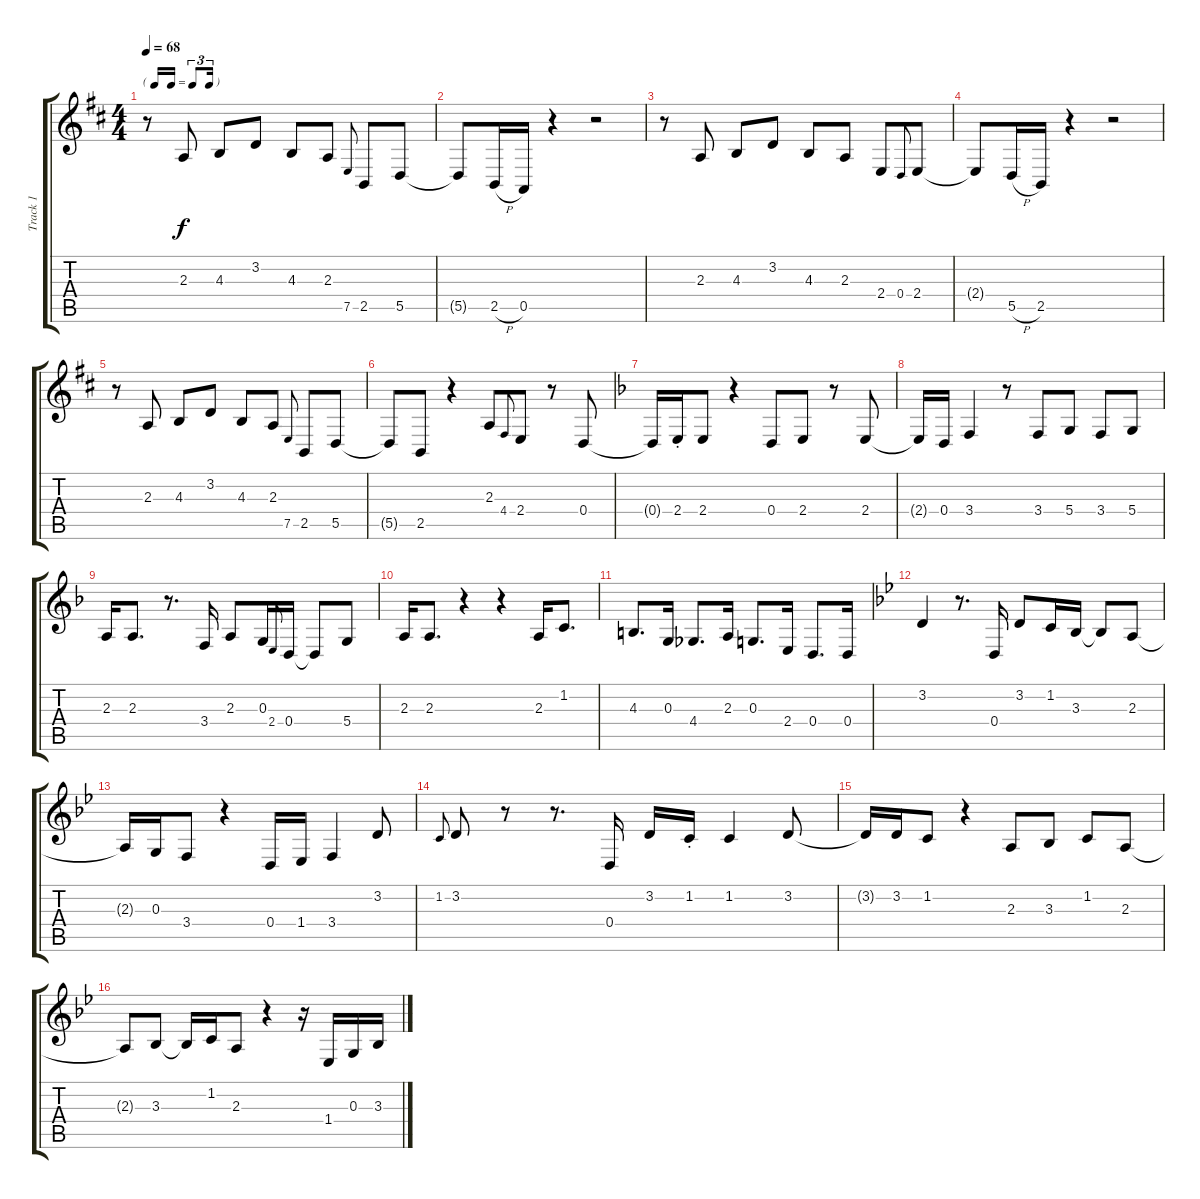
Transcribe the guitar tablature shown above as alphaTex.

\track ("Track 1" "Track 1") {instrument tenorsax}
\staff {score tabs}
\tuning (E4 B3 G3 D3 A2 E2) {hide}
\ts (4 4)
\tf triplet16th
\tempo 68
\clef g2
\ks d
r.8{dy f} 2.3.8 4.3.8 3.2.8 4.3.8 2.3.8 7.5.8{gr onbeat} 2.5.8 5.5.8 |
5.5{t}.8 2.5{h}.16 0.5.16 r.4 r.2 |
r.8 2.3.8 4.3.8 3.2.8 4.3.8 2.3.8 2.4.8 0.4.8{gr onbeat} 2.4.8 |
2.4{t}.8 5.5{h}.16 2.5.16 r.4 r.2 |
r.8 2.3.8 4.3.8 3.2.8 4.3.8 2.3.8 7.5.8{gr onbeat} 2.5.8 5.5.8 |
5.5{t}.8 2.5.8 r.4 2.3.8 4.4.8{gr onbeat} 2.4.8 r.8 0.4.8 |
\ks f
0.4{t}.16 2.4{st}.16 2.4.8 r.4 0.4.8 2.4.8 r.8 2.4.8 |
2.4{t}.16 0.4.16 3.4.4 r.8 3.4.8 5.4.8 3.4.8 5.4.8 |
2.3.16 2.3.8{d} r.8{d} 3.4.16 2.3.8 0.3.16 2.4.8{gr onbeat} 0.4.16 0.4{t}.8 5.4.8 |
2.3.16 2.3.8{d} r.4 r.4 2.3.16 1.2.8{d} |
4.3.8{d} 0.3.16 4.4.8{d} 2.3.16 0.3.8{d} 2.4.16 0.4.8{d} 0.4.16 |
\ks bb
3.2.4 r.8{d} 0.4.16 3.2.8 1.2.16 3.3.16 3.3{t}.8 2.3.8 |
2.3{t}.16 0.3.16 3.4.8 r.4 0.4.16 1.4.16 3.4.4 3.2.8 |
1.2.8{gr onbeat} 3.2.8 r.8 r.8{d} 0.4.16 3.2.16 1.2{st}.16 1.2.4 3.2.8 |
3.2{t}.16 3.2.16 1.2.8 r.4 2.3.8 3.3.8 1.2.8 2.3.8 |
2.3{t}.8 3.3.8 3.3{t}.16 1.2.16 2.3.8 r.4 r.16 1.4.16 0.3.16 3.3.16
